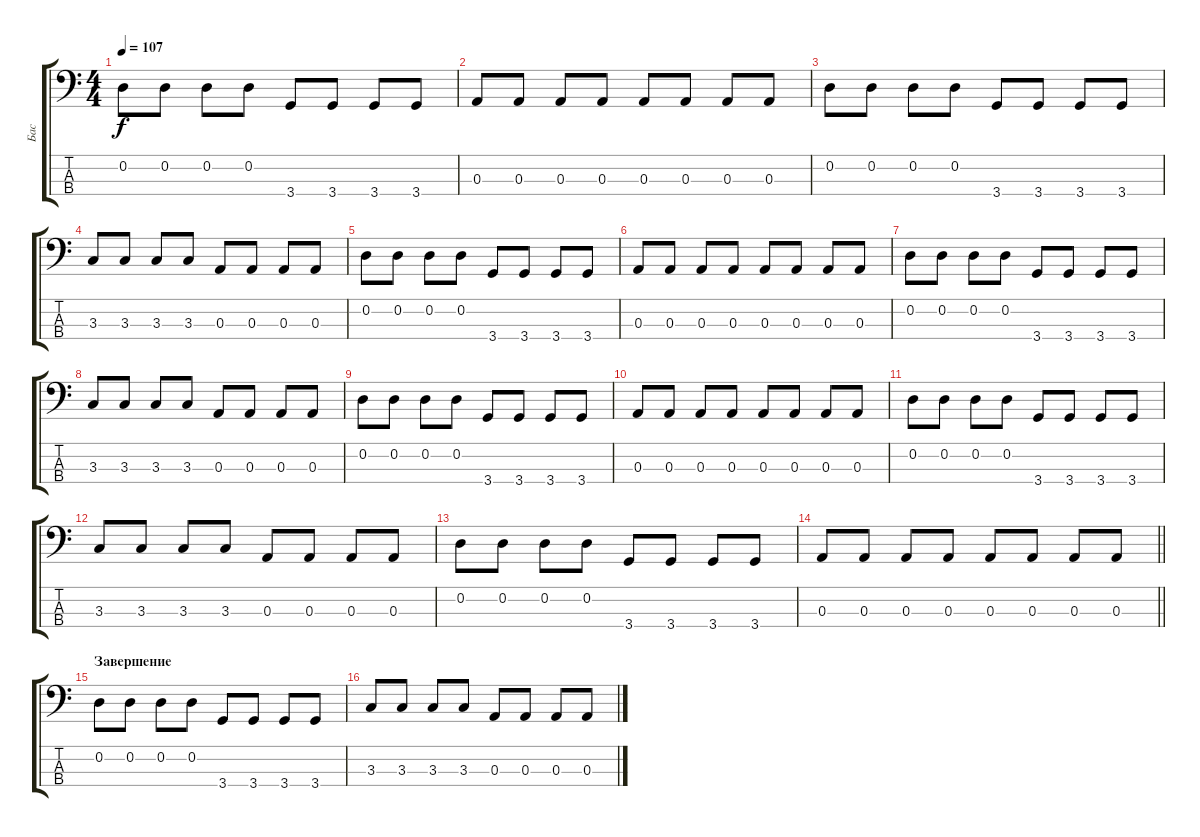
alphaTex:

\track ("Бас" "Бас") {instrument electricbassfinger}
\staff {score tabs}
\tuning (G2 D2 A1 E1) {hide}
\ts (4 4)
\tempo 107
\clef f4
\ks c
0.2.8{dy f} 0.2.8 0.2.8 0.2.8 3.4.8 3.4.8 3.4.8 3.4.8 |
0.3.8 0.3.8 0.3.8 0.3.8 0.3.8 0.3.8 0.3.8 0.3.8 |
0.2.8 0.2.8 0.2.8 0.2.8 3.4.8 3.4.8 3.4.8 3.4.8 |
3.3.8 3.3.8 3.3.8 3.3.8 0.3.8 0.3.8 0.3.8 0.3.8 |
0.2.8 0.2.8 0.2.8 0.2.8 3.4.8 3.4.8 3.4.8 3.4.8 |
0.3.8 0.3.8 0.3.8 0.3.8 0.3.8 0.3.8 0.3.8 0.3.8 |
0.2.8 0.2.8 0.2.8 0.2.8 3.4.8 3.4.8 3.4.8 3.4.8 |
3.3.8 3.3.8 3.3.8 3.3.8 0.3.8 0.3.8 0.3.8 0.3.8 |
0.2.8 0.2.8 0.2.8 0.2.8 3.4.8 3.4.8 3.4.8 3.4.8 |
0.3.8 0.3.8 0.3.8 0.3.8 0.3.8 0.3.8 0.3.8 0.3.8 |
0.2.8 0.2.8 0.2.8 0.2.8 3.4.8 3.4.8 3.4.8 3.4.8 |
3.3.8 3.3.8 3.3.8 3.3.8 0.3.8 0.3.8 0.3.8 0.3.8 |
0.2.8 0.2.8 0.2.8 0.2.8 3.4.8 3.4.8 3.4.8 3.4.8 |
\barLineRight lightlight
0.3.8 0.3.8 0.3.8 0.3.8 0.3.8 0.3.8 0.3.8 0.3.8 |
\section ("" "Завершение")
0.2.8 0.2.8 0.2.8 0.2.8 3.4.8 3.4.8 3.4.8 3.4.8 |
3.3.8 3.3.8 3.3.8 3.3.8 0.3.8 0.3.8 0.3.8 0.3.8
